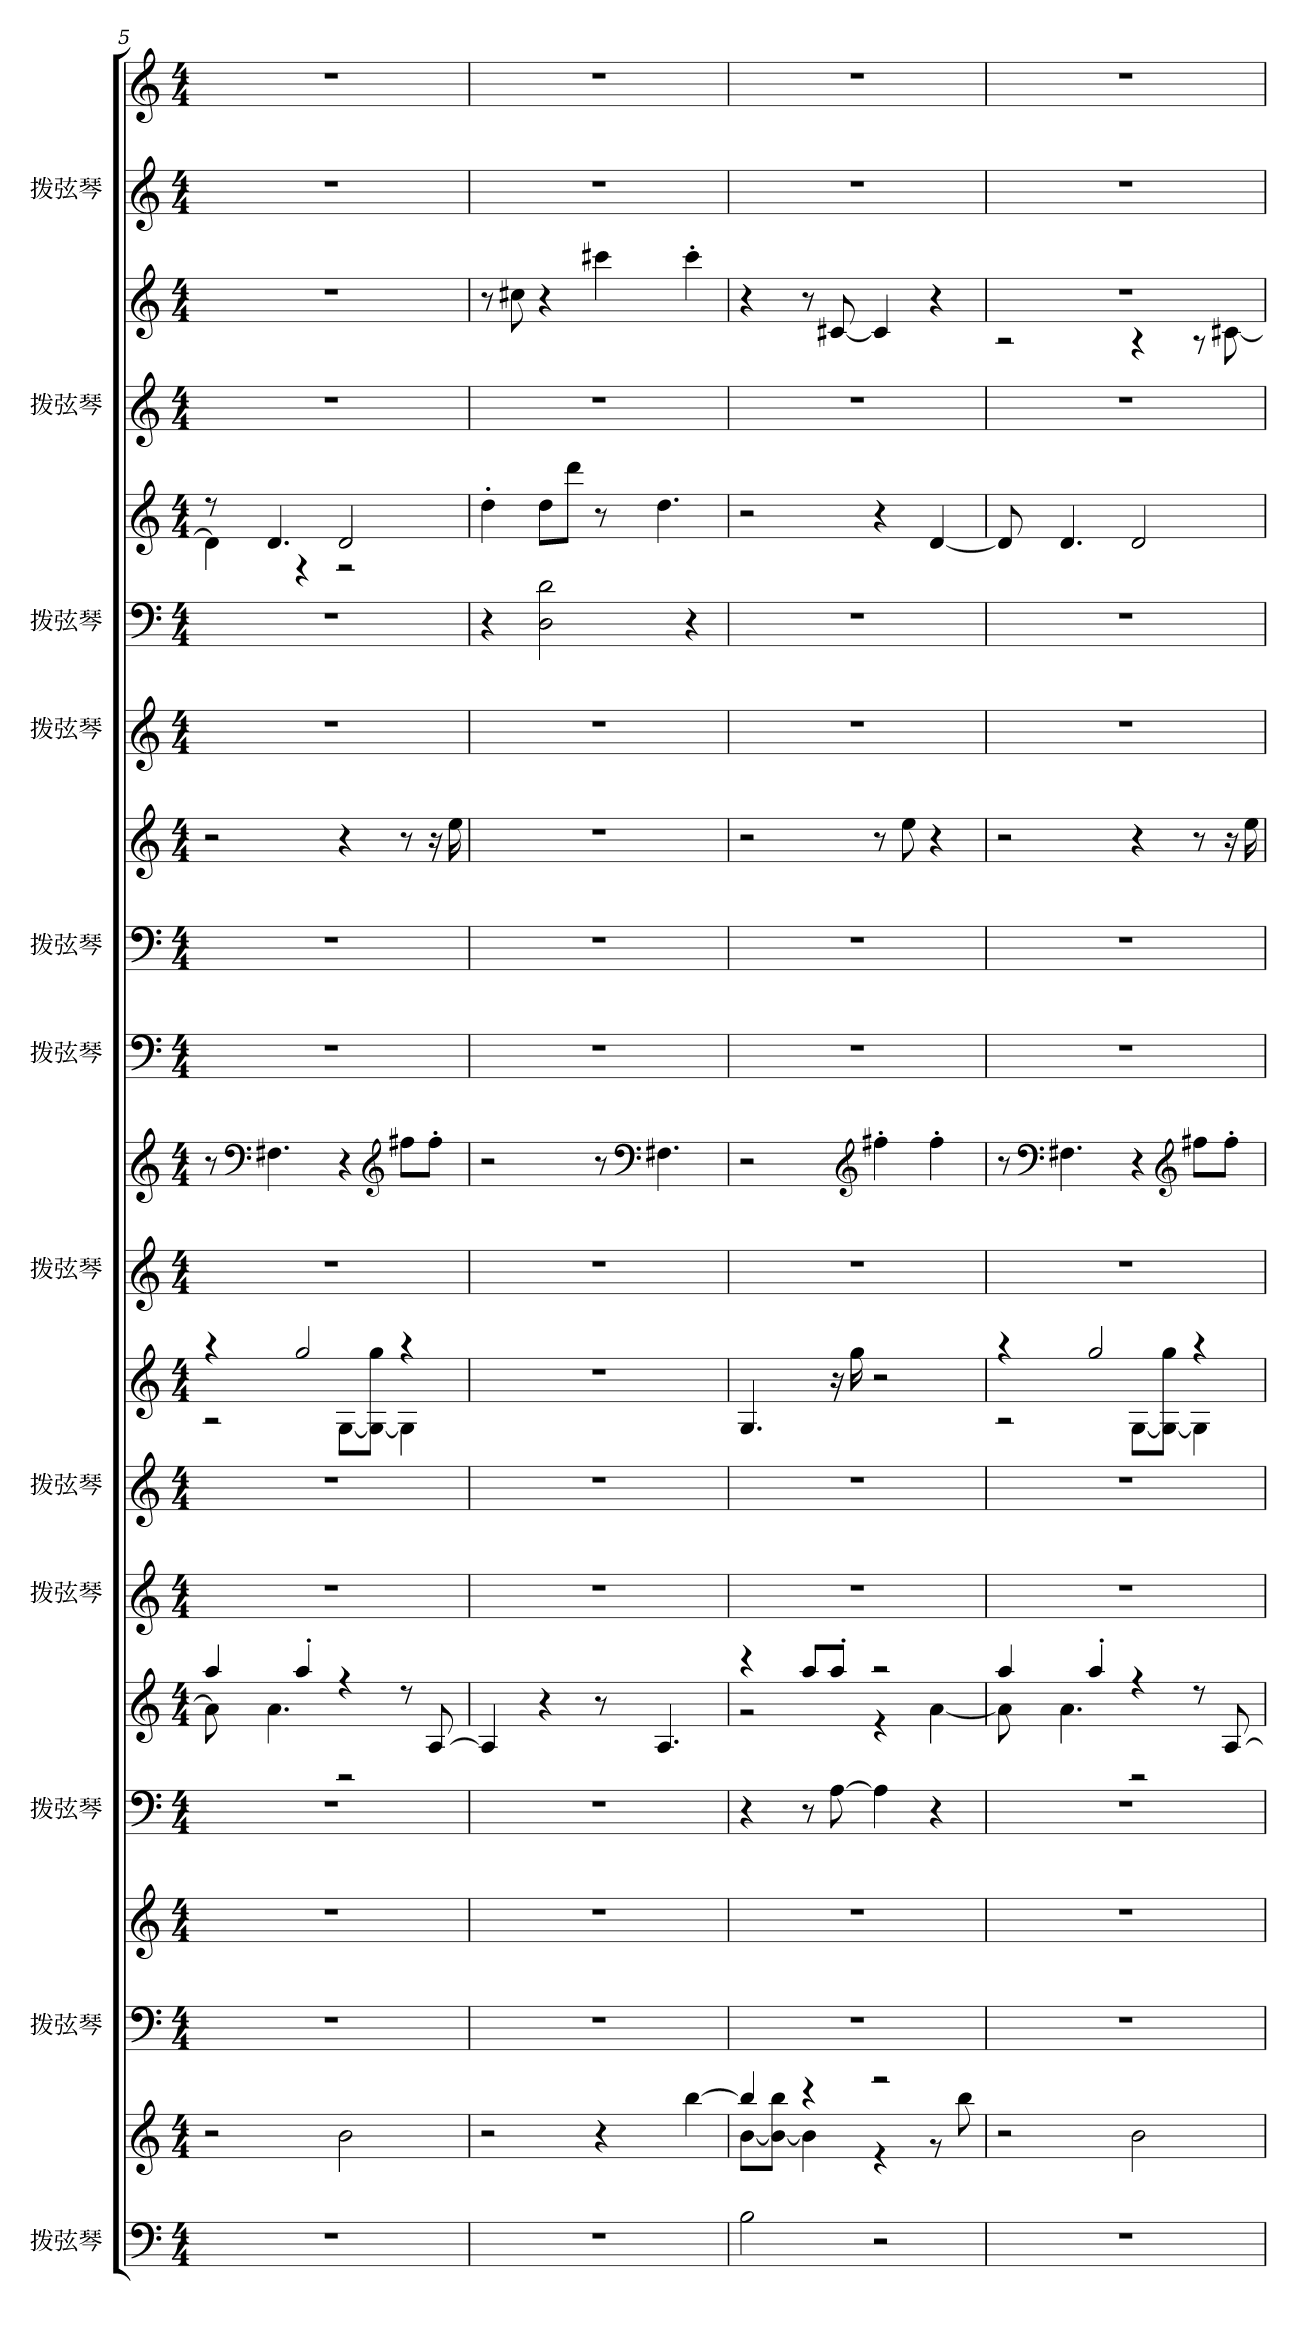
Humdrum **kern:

**kern	**kern	**kern	**kern	**kern	**kern	**kern	**kern	**kern	**kern	**kern	**kern	**kern	**kern	**kern	**kern	**kern	**kern	**kern	**kern	**kern
*part12	*part12	*part11	*part11	*part10	*part10	*part9	*part8	*part8	*part7	*part7	*part6	*part5	*part5	*part4	*part3	*part3	*part2	*part2	*part1	*part1
*staff21	*staff20	*staff19	*staff18	*staff17	*staff16	*staff15	*staff14	*staff13	*staff12	*staff11	*staff10	*staff9	*staff8	*staff7	*staff6	*staff5	*staff4	*staff3	*staff2	*staff1
*I"拨弦琴	*	*I"拨弦琴	*	*I"拨弦琴	*	*I"拨弦琴	*I"拨弦琴	*	*I"拨弦琴	*	*I"拨弦琴	*I"拨弦琴	*	*I"拨弦琴	*I"拨弦琴	*	*I"拨弦琴	*	*I"拨弦琴	*
*clefF4	*clefG2	*clefF4	*clefG2	*clefF4	*clefG2	*clefG2	*clefG2	*clefG2	*clefG2	*clefG2	*clefF4	*clefF4	*clefG2	*clefG2	*clefF4	*clefG2	*clefG2	*clefG2	*clefG2	*clefG2
*k[]	*k[]	*k[]	*k[]	*k[]	*k[]	*k[]	*k[]	*k[]	*k[]	*k[]	*k[]	*k[]	*k[]	*k[]	*k[]	*k[]	*k[]	*k[]	*k[]	*k[]
*M4/4	*M4/4	*M4/4	*M4/4	*M4/4	*M4/4	*M4/4	*M4/4	*M4/4	*M4/4	*M4/4	*M4/4	*M4/4	*M4/4	*M4/4	*M4/4	*M4/4	*M4/4	*M4/4	*M4/4	*M4/4
=5	=5	=5	=5	=5	=5	=5	=5	=5	=5	=5	=5	=5	=5	=5	=5	=5	=5	=5	=5	=5
*	*	*	*	*	*^	*	*	*^	*	*	*	*	*	*	*	*^	*	*	*	*
1r	2r	1r	1r	1r	4aa/	8a\]	1r	1r	4r	2r	1r	8r	1r	1r	2r	1r	1r	8r	4d\]	1r	1r	1r	1r
*	*	*	*	*	*	*	*	*	*	*	*	*clefF4	*	*	*	*	*	*	*	*	*	*	*
.	.	.	.	.	.	4.a\	.	.	.	.	.	4.F#X\	.	.	.	.	.	4.d/	.	.	.	.	.
.	.	.	.	.	4aa'/	.	.	.	2gg/	.	.	.	.	.	.	.	.	.	4r	.	.	.	.
.	2b\	.	.	.	4r	2r	.	.	.	[8G\L	.	4r	.	.	4r	.	.	2d/	2r	.	.	.	.
.	.	.	.	.	.	.	.	.	.	8G\_ 8gg\J	.	.	.	.	.	.	.	.	.	.	.	.	.
*	*	*	*	*	*	*	*	*	*	*	*	*clefG2	*	*	*	*	*	*	*	*	*	*	*
.	.	.	.	.	8r	.	.	.	4r	4G\]	.	8ff#X\L	.	.	8r	.	.	.	.	.	.	.	.
.	.	.	.	.	[8A/	.	.	.	.	.	.	8ff#'\J	.	.	16r	.	.	.	.	.	.	.	.
.	.	.	.	.	.	.	.	.	.	.	.	.	.	.	16ee\	.	.	.	.	.	.	.	.
*	*	*	*	*	*v	*v	*	*	*v	*v	*	*	*	*	*	*	*	*v	*v	*	*	*	*
=6	=6	=6	=6	=6	=6	=6	=6	=6	=6	=6	=6	=6	=6	=6	=6	=6	=6	=6	=6	=6
1r	2r	1r	1r	1r	4A/]	1r	1r	1r	1r	2r	1r	1r	1r	1r	4r	4dd'\	1r	8r	1r	1r
.	.	.	.	.	.	.	.	.	.	.	.	.	.	.	.	.	.	8cc#X\	.	.
.	.	.	.	.	4r	.	.	.	.	.	.	.	.	.	2D\ 2d\	8dd\L	.	4r	.	.
.	.	.	.	.	.	.	.	.	.	.	.	.	.	.	.	8ddd\J	.	.	.	.
.	4r	.	.	.	8r	.	.	.	.	8r	.	.	.	.	.	8r	.	4ccc#X\	.	.
*	*	*	*	*	*	*	*	*	*	*clefF4	*	*	*	*	*	*	*	*	*	*
.	.	.	.	.	4.A/	.	.	.	.	4.F#X\	.	.	.	.	.	4.dd\	.	.	.	.
.	[4bb\	.	.	.	.	.	.	.	.	.	.	.	.	.	4r	.	.	4ccc#'\	.	.
!!LO:PB:g=z
=7	=7	=7	=7	=7	=7	=7	=7	=7	=7	=7	=7	=7	=7	=7	=7	=7	=7	=7	=7	=7
*	*^	*	*	*	*^	*	*	*	*	*	*	*	*	*	*	*	*	*	*	*
2B\	4bb/]	[8b\L	1r	1r	4r	4r	2r	1r	1r	4.G/	1r	2r	1r	1r	2r	1r	1r	2r	1r	4r	1r	1r
.	.	8b\_ 8bb\J	.	.	.	.	.	.	.	.	.	.	.	.	.	.	.	.	.	.	.	.
.	4r	4b\]	.	.	8r	8aa/L	.	.	.	.	.	.	.	.	.	.	.	.	.	8r	.	.
.	.	.	.	.	[8A\	8aa'/J	.	.	.	16r	.	.	.	.	.	.	.	.	.	[8c#X/	.	.
.	.	.	.	.	.	.	.	.	.	16gg\	.	.	.	.	.	.	.	.	.	.	.	.
*	*	*	*	*	*	*	*	*	*	*	*	*clefG2	*	*	*	*	*	*	*	*	*	*
2r	2r	4r	.	.	4A\]	2r	4r	.	.	2r	.	4ff#X'\	.	.	8r	.	.	4r	.	4c#/]	.	.
.	.	.	.	.	.	.	.	.	.	.	.	.	.	.	8ee\	.	.	.	.	.	.	.
.	.	8r	.	.	4r	.	[4a\	.	.	.	.	4ff#'\	.	.	4r	.	.	[4d/	.	4r	.	.
.	.	8bb\	.	.	.	.	.	.	.	.	.	.	.	.	.	.	.	.	.	.	.	.
*	*v	*v	*	*	*	*	*	*	*	*	*	*	*	*	*	*	*	*	*	*	*	*
=8	=8	=8	=8	=8	=8	=8	=8	=8	=8	=8	=8	=8	=8	=8	=8	=8	=8	=8	=8	=8	=8
*	*	*	*	*	*	*	*	*	*^	*	*	*	*	*	*	*	*	*	*^	*	*
1r	2r	1r	1r	1r	4aa/	8a\]	1r	1r	4r	2r	1r	8r	1r	1r	2r	1r	1r	8d/]	1r	1r	2r	1r	1r
*	*	*	*	*	*	*	*	*	*	*	*	*clefF4	*	*	*	*	*	*	*	*	*	*	*
.	.	.	.	.	.	4.a\	.	.	.	.	.	4.F#X\	.	.	.	.	.	4.d/	.	.	.	.	.
.	.	.	.	.	4aa'/	.	.	.	2gg/	.	.	.	.	.	.	.	.	.	.	.	.	.	.
.	2b\	.	.	.	4r	2r	.	.	.	[8G\L	.	4r	.	.	4r	.	.	2d/	.	.	4r	.	.
.	.	.	.	.	.	.	.	.	.	8G\_ 8gg\J	.	.	.	.	.	.	.	.	.	.	.	.	.
*	*	*	*	*	*	*	*	*	*	*	*	*clefG2	*	*	*	*	*	*	*	*	*	*	*
.	.	.	.	.	8r	.	.	.	4r	4G\]	.	8ff#X\L	.	.	8r	.	.	.	.	.	8r	.	.
.	.	.	.	.	[8A/	.	.	.	.	.	.	8ff#'\J	.	.	16r	.	.	.	.	.	[8c#X\	.	.
.	.	.	.	.	.	.	.	.	.	.	.	.	.	.	16ee\	.	.	.	.	.	.	.	.
*	*	*	*	*	*v	*v	*	*	*v	*v	*	*	*	*	*	*	*	*	*	*v	*v	*	*
=	=	=	=	=	=	=	=	=	=	=	=	=	=	=	=	=	=	=	=	=
*-	*-	*-	*-	*-	*-	*-	*-	*-	*-	*-	*-	*-	*-	*-	*-	*-	*-	*-	*-	*-
